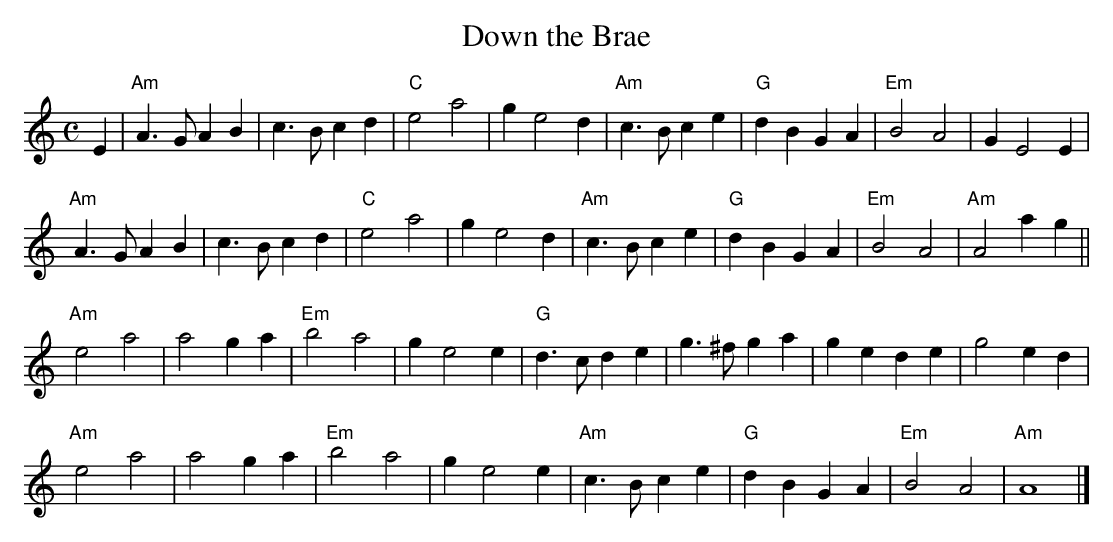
X:1
T:Down the Brae
M:C
L:1/4
K:Am
E|"Am"A>GAB|c>Bcd|"C"e2a2|ge2d|"Am"c>Bce|"G"dBGA|"Em"B2A2|GE2E|
"Am"A>GAB|c>Bcd|"C"e2a2|ge2d|"Am"c>Bce|"G"dBGA|"Em"B2A2|"Am"A2ag||
"Am"e2a2|a2ga|"Em"b2a2|ge2e|"G"d>cde|g>^fga|gede|g2ed|
"Am"e2a2|a2ga|"Em"b2a2|ge2e|"Am"c>Bce|"G"dBGA|"Em"B2A2|"Am"A4|]
